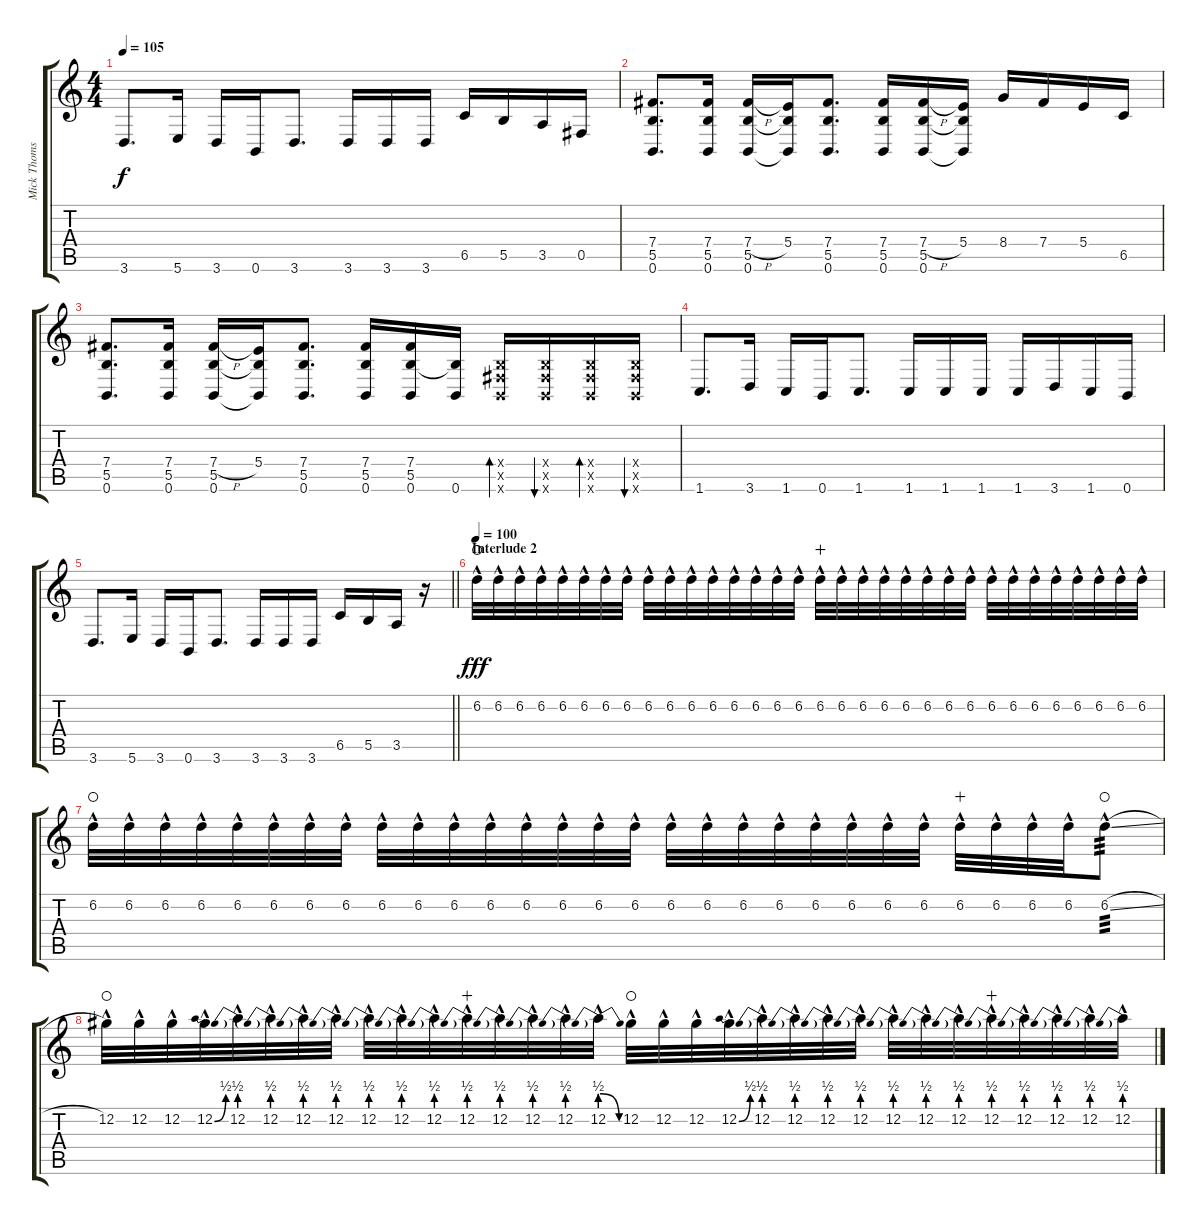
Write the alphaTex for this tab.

\track ("Mick Thomson (Guitar Lead)" "Mick Thoms") {instrument distortionguitar}
\staff {score tabs}
\tuning (Db4 Ab3 E3 B2 Gb2 B1) {hide}
\ts (4 4)
\tempo 105
\clef g2
\ks c
3.6.8{d dy f} 5.6.16 3.6.16 0.6.16 3.6.8{d} 3.6.16 3.6.16 3.6.16 6.5.16 5.5.16 3.5.16 0.5.16 |
(7.4 5.5 0.6).8{d} (7.4 5.5 0.6).16 (7.4{h} 5.5 0.6).16 (5.4 5.5{t} 0.6{t}).16 (7.4 5.5 0.6).8{d} (7.4 5.5 0.6).16 (7.4{h} 5.5 0.6).16 (5.4 5.5{t} 0.6{t}).16 8.4.16 7.4.16 5.4.16 6.5.16 |
(7.4 5.5 0.6).8{d} (7.4 5.5 0.6).16 (7.4{h} 5.5 0.6).16 (5.4 5.5{t} 0.6{t}).16 (7.4 5.5 0.6).8{d} (7.4 5.5 0.6).16 (7.4 5.5 0.6).16 (5.5{t} 0.6).16 (0.4{x} 0.5{x} 0.6{x}).16{bd 120} (0.4{x} 0.5{x} 0.6{x}).16{bu 120} (0.4{x} 0.5{x} 0.6{x}).16{bd 120} (0.4{x} 0.5{x} 0.6{x}).16{bu 120} |
1.6.8{d} 3.6.16 1.6.16 0.6.16 1.6.8{d} 1.6.16 1.6.16 1.6.16 1.6.16 3.6.16 1.6.16 0.6.16 |
\barLineRight lightlight
3.6.8{d} 5.6.16 3.6.16 0.6.16 3.6.8{d} 3.6.16 3.6.16 3.6.16 6.5.16 5.5.16 3.5.16 r.16 |
\section ("" "Interlude 2")
\tempo 100
6.2{hac}.32{dy fff volume 14 balance 8 instrument distortionguitar waho} 6.2{hac}.32 6.2{hac}.32 6.2{hac}.32 6.2{hac}.32 6.2{hac}.32 6.2{hac}.32 6.2{hac}.32 6.2{hac}.32 6.2{hac}.32 6.2{hac}.32 6.2{hac}.32 6.2{hac}.32 6.2{hac}.32 6.2{hac}.32 6.2{hac}.32 6.2{hac}.32{wahc} 6.2{hac}.32 6.2{hac}.32 6.2{hac}.32 6.2{hac}.32 6.2{hac}.32 6.2{hac}.32 6.2{hac}.32 6.2{hac}.32 6.2{hac}.32 6.2{hac}.32 6.2{hac}.32 6.2{hac}.32 6.2{hac}.32 6.2{hac}.32 6.2{hac}.32 |
6.2{hac}.32{waho} 6.2{hac}.32 6.2{hac}.32 6.2{hac}.32 6.2{hac}.32 6.2{hac}.32 6.2{hac}.32 6.2{hac}.32 6.2{hac}.32 6.2{hac}.32 6.2{hac}.32 6.2{hac}.32 6.2{hac}.32 6.2{hac}.32 6.2{hac}.32 6.2{hac}.32 6.2{hac}.32 6.2{hac}.32 6.2{hac}.32 6.2{hac}.32 6.2{hac}.32 6.2{hac}.32 6.2{hac}.32 6.2{hac}.32 6.2{hac}.32{wahc} 6.2{hac}.32 6.2{hac}.32 6.2{hac}.32 6.2{sl hac}.8{tp 3 waho} |
12.2{hac}.32{waho} 12.2{hac}.32 12.2{hac}.32 12.2{be (bend 0 0 60 2) hac}.32 12.2{be (prebend 0 2 60 2) hac}.32 12.2{be (prebend 0 2 60 2) hac}.32 12.2{be (prebend 0 2 60 2) hac}.32 12.2{be (prebend 0 2 60 2) hac}.32 12.2{be (prebend 0 2 60 2) hac}.32 12.2{be (prebend 0 2 60 2) hac}.32 12.2{be (prebend 0 2 60 2) hac}.32 12.2{be (prebend 0 2 60 2) hac}.32{wahc} 12.2{be (prebend 0 2 60 2) hac}.32 12.2{be (prebend 0 2 60 2) hac}.32 12.2{be (prebend 0 2 60 2) hac}.32 12.2{be (prebendrelease 0 2 60 0) hac}.32 12.2{hac}.32{waho} 12.2{hac}.32 12.2{hac}.32 12.2{be (bend 0 0 60 2) hac}.32 12.2{be (prebend 0 2 60 2) hac}.32 12.2{be (prebend 0 2 60 2) hac}.32 12.2{be (prebend 0 2 60 2) hac}.32 12.2{be (prebend 0 2 60 2) hac}.32 12.2{be (prebend 0 2 60 2) hac}.32 12.2{be (prebend 0 2 60 2) hac}.32 12.2{be (prebend 0 2 60 2) hac}.32 12.2{be (prebend 0 2 60 2) hac}.32{wahc} 12.2{be (prebend 0 2 60 2) hac}.32 12.2{be (prebend 0 2 60 2) hac}.32 12.2{be (prebend 0 2 60 2) hac}.32 12.2{be (prebend 0 2 60 2) hac}.32
